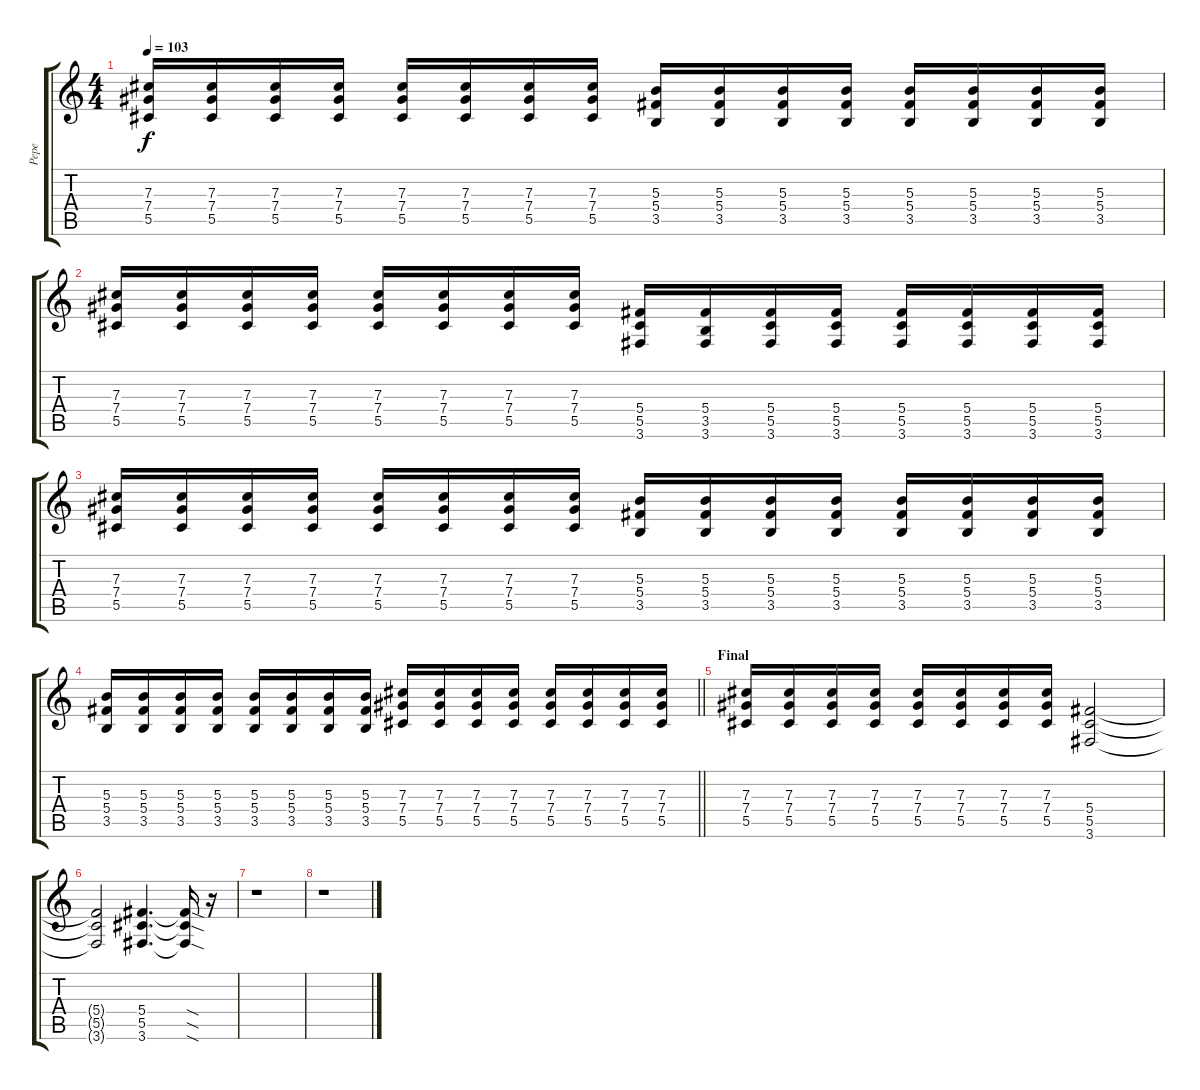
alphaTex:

\track ("Pepe" "Pepe") {instrument overdrivenguitar}
\staff {score tabs}
\tuning (Eb4 Bb3 Gb3 Db3 Ab2 Eb2) {hide}
\ts (4 4)
\tempo 103
\clef g2
\ks c
(7.3 7.4 5.5).16{dy f} (7.3 7.4 5.5).16 (7.3 7.4 5.5).16 (7.3 7.4 5.5).16 (7.3 7.4 5.5).16 (7.3 7.4 5.5).16 (7.3 7.4 5.5).16 (7.3 7.4 5.5).16 (5.3 5.4 3.5).16 (5.3 5.4 3.5).16 (5.3 5.4 3.5).16 (5.3 5.4 3.5).16 (5.3 5.4 3.5).16 (5.3 5.4 3.5).16 (5.3 5.4 3.5).16 (5.3 5.4 3.5).16 |
(7.3 7.4 5.5).16 (7.3 7.4 5.5).16 (7.3 7.4 5.5).16 (7.3 7.4 5.5).16 (7.3 7.4 5.5).16 (7.3 7.4 5.5).16 (7.3 7.4 5.5).16 (7.3 7.4 5.5).16 (5.4 5.5 3.6).16 (5.4 3.5 3.6).16 (5.4 5.5 3.6).16 (5.4 5.5 3.6).16 (5.4 5.5 3.6).16 (5.4 5.5 3.6).16 (5.4 5.5 3.6).16 (5.4 5.5 3.6).16 |
(7.3 7.4 5.5).16 (7.3 7.4 5.5).16 (7.3 7.4 5.5).16 (7.3 7.4 5.5).16 (7.3 7.4 5.5).16 (7.3 7.4 5.5).16 (7.3 7.4 5.5).16 (7.3 7.4 5.5).16 (5.3 5.4 3.5).16 (5.3 5.4 3.5).16 (5.3 5.4 3.5).16 (5.3 5.4 3.5).16 (5.3 5.4 3.5).16 (5.3 5.4 3.5).16 (5.3 5.4 3.5).16 (5.3 5.4 3.5).16 |
\barLineRight lightlight
(5.3 5.4 3.5).16 (5.3 5.4 3.5).16 (5.3 5.4 3.5).16 (5.3 5.4 3.5).16 (5.3 5.4 3.5).16 (5.3 5.4 3.5).16 (5.3 5.4 3.5).16 (5.3 5.4 3.5).16 (7.3 7.4 5.5).16 (7.3 7.4 5.5).16 (7.3 7.4 5.5).16 (7.3 7.4 5.5).16 (7.3 7.4 5.5).16 (7.3 7.4 5.5).16 (7.3 7.4 5.5).16 (7.3 7.4 5.5).16 |
\section ("" "Final")
(7.3 7.4 5.5).16 (7.3 7.4 5.5).16 (7.3 7.4 5.5).16 (7.3 7.4 5.5).16 (7.3 7.4 5.5).16 (7.3 7.4 5.5).16 (7.3 7.4 5.5).16 (7.3 7.4 5.5).16 (5.4 5.5 3.6).2 |
(5.4{t} 5.5{t} 3.6{t}).2 (5.4 5.5 3.6).4{d} (5.4{sod t} 5.5{sod t} 3.6{sod t}).16 r.16 |
r.1 |
r.1
